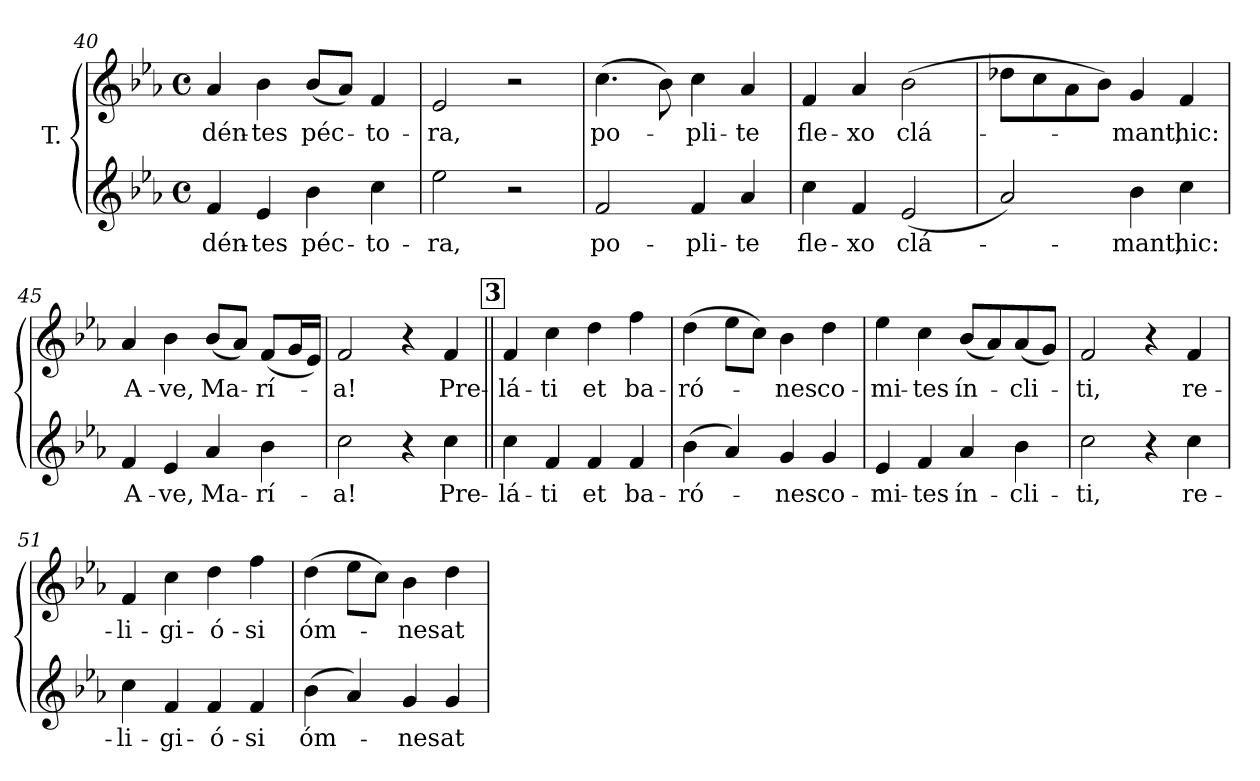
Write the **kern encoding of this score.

**kern	**text	**kern	**text
*part2	*part2	*part1	*part1
*staff2	*staff2	*staff1	*staff1
*I"T.	*	*I"T.	*
*clefG2	*	*clefG2	*
*ITrd2c3	*	*ITrd2c3	*
*k[]	*	*k[]	*
*C:	*	*C:	*
*M4/4	*	*M4/4	*
*met(c)	*	*met(c)	*
=40	=40	=40	=40
!	!LO:LY:b:color=#000000	!	!
!	!	!	!LO:LY:b:color=#000000
4di/	-dén-	4fi/	-dén-
!	!LO:LY:b:color=#000000	!	!
!	!	!	!LO:LY:b:color=#000000
4ci/	-tes	4gi\	-tes
!	!LO:LY:b:color=#000000	!	!
!	!	!	!LO:LY:b:color=#000000
4gi\	péc-	(8gi/L	péc-
.	.	8fi/J)	.
!	!LO:LY:b:color=#000000	!	!
!	!	!	!LO:LY:b:color=#000000
4ai\	-to-	4di/	-to-
=41	=41	=41	=41
!	!LO:LY:b:color=#000000	!	!
!	!	!	!LO:LY:b:color=#000000
2cci\	-ra,	2ci/	-ra,
2r	.	2r	.
!!LO:PB:g=z
=42	=42	=42	=42
!	!LO:LY:b:color=#000000	!	!
!	!	!	!LO:LY:b:color=#000000
2di/	po-	(4.ai\	po-
.	.	8gi\)	.
!	!LO:LY:b:color=#000000	!	!
!	!	!	!LO:LY:b:color=#000000
4di/	-pli-	4ai\	-pli-
!	!LO:LY:b:color=#000000	!	!
!	!	!	!LO:LY:b:color=#000000
4fi/	-te	4fi/	-te
=43	=43	=43	=43
!	!LO:LY:b:color=#000000	!	!
!	!	!	!LO:LY:b:color=#000000
4ai\	fle-	4di/	fle-
!	!LO:LY:b:color=#000000	!	!
!	!	!	!LO:LY:b:color=#000000
4di/	-xo	4fi/	-xo
!	!LO:LY:b:color=#000000	!	!
!	!	!	!LO:LY:b:color=#000000
(2ci/	clá-	(2gi\	clá-
=44	=44	=44	=44
2fi/)	.	8b-Xi\L	.
.	.	8ai\	.
.	.	8fi\	.
.	.	8gi\J)	.
!	!LO:LY:b:color=#000000	!	!
!	!	!	!LO:LY:b:color=#000000
4gi\	-mant,	4ei/	-mant,
!	!LO:LY:b:color=#000000	!	!
!	!	!	!LO:LY:b:color=#000000
4ai\	hic:	4di/	hic:
=45	=45	=45	=45
!	!LO:LY:b:color=#000000	!	!
!	!	!	!LO:LY:b:color=#000000
4di/	A-	4fi/	A-
!	!LO:LY:b:color=#000000	!	!
!	!	!	!LO:LY:b:color=#000000
4ci/	-ve,	4gi\	-ve,
!	!LO:LY:b:color=#000000	!	!
!	!	!	!LO:LY:b:color=#000000
4fi/	Ma-	(8gi/L	Ma-
.	.	8fi/J)	.
!	!LO:LY:b:color=#000000	!	!
!	!	!	!LO:LY:b:color=#000000
4gi\	-rí-	(8di/L	-rí-
.	.	16ei/L	.
.	.	16ci/JJ)	.
=46	=46	=46	=46
!	!LO:LY:b:color=#000000	!	!
!	!	!	!LO:LY:b:color=#000000
2ai\	-a!	2di/	-a!
4r	.	4r	.
!	!LO:LY:b:color=#000000	!	!
!	!	!	!LO:LY:b:color=#000000
4ai\	Pre-	4di/	Pre-
!!LO:REH:place=s1:B:color=#000000:enc=box:fs=12.282:t=3
=47||	=47||	=47||	=47||
!	!LO:LY:b:color=#000000	!	!
!	!	!	!LO:LY:b:color=#000000
4ai\	-lá-	4di/	-lá-
!	!LO:LY:b:color=#000000	!	!
!	!	!	!LO:LY:b:color=#000000
4di/	-ti	4ai\	-ti
!	!LO:LY:b:color=#000000	!	!
!	!	!	!LO:LY:b:color=#000000
4di/	et	4bi\	et
!	!LO:LY:b:color=#000000	!	!
!	!	!	!LO:LY:b:color=#000000
4di/	ba-	4ddi\	ba-
=48	=48	=48	=48
!	!LO:LY:b:color=#000000	!	!
!	!	!	!LO:LY:b:color=#000000
(4gi\	-ró-	(4bi\	-ró-
4fi/)	.	8cci\L	.
.	.	8ai\J)	.
!	!LO:LY:b:color=#000000	!	!
!	!	!	!LO:LY:b:color=#000000
4ei/	-nes	4gi\	-nes
!	!LO:LY:b:color=#000000	!	!
!	!	!	!LO:LY:b:color=#000000
4ei/	co-	4bi\	co-
!!LO:LB:g=z
=49	=49	=49	=49
!	!LO:LY:b:color=#000000	!	!
!	!	!	!LO:LY:b:color=#000000
4ci/	-mi-	4cci\	-mi-
!	!LO:LY:b:color=#000000	!	!
!	!	!	!LO:LY:b:color=#000000
4di/	-tes	4ai\	-tes
!	!LO:LY:b:color=#000000	!	!
!	!	!	!LO:LY:b:color=#000000
4fi/	ín-	(8gi/L	ín-
.	.	8fi/)	.
!	!LO:LY:b:color=#000000	!	!
!	!	!	!LO:LY:b:color=#000000
4gi\	-cli-	(8fi/	-cli-
.	.	8ei/J)	.
=50	=50	=50	=50
!	!LO:LY:b:color=#000000	!	!
!	!	!	!LO:LY:b:color=#000000
2ai\	-ti,	2di/	-ti,
4r	.	4r	.
!	!LO:LY:b:color=#000000	!	!
!	!	!	!LO:LY:b:color=#000000
4ai\	re-	4di/	re-
=51	=51	=51	=51
!	!LO:LY:b:color=#000000	!	!
!	!	!	!LO:LY:b:color=#000000
4ai\	-li-	4di/	-li-
!	!LO:LY:b:color=#000000	!	!
!	!	!	!LO:LY:b:color=#000000
4di/	-gi-	4ai\	-gi-
!	!LO:LY:b:color=#000000	!	!
!	!	!	!LO:LY:b:color=#000000
4di/	-ó-	4bi\	-ó-
!	!LO:LY:b:color=#000000	!	!
!	!	!	!LO:LY:b:color=#000000
4di/	-si	4ddi\	-si
=52	=52	=52	=52
!	!LO:LY:b:color=#000000	!	!
!	!	!	!LO:LY:b:color=#000000
(4gi\	óm-	(4bi\	óm-
4fi/)	.	8cci\L	.
.	.	8ai\J)	.
!	!LO:LY:b:color=#000000	!	!
!	!	!	!LO:LY:b:color=#000000
4ei/	-nes	4gi\	-nes
!	!LO:LY:b:color=#000000	!	!
!	!	!	!LO:LY:b:color=#000000
4ei/	at-	4bi\	at-
=	=	=	=
*-	*-	*-	*-
